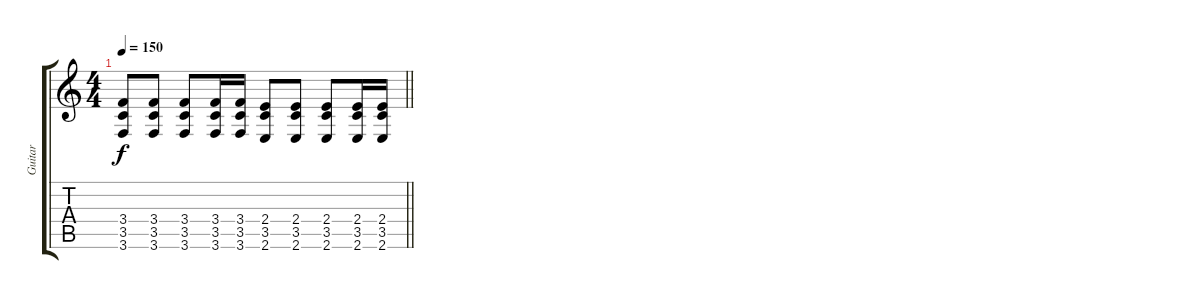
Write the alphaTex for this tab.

\track ("Guitar" "Guitar") {instrument distortionguitar}
\staff {score tabs}
\tuning (E4 B3 G3 D3 A2 D2) {hide}
\ts (4 4)
\tempo 150
\clef g2
\barLineRight lightlight
\ks c
(3.4 3.5 3.6).8{dy f} (3.4 3.5 3.6).8 (3.4 3.5 3.6).8 (3.4 3.5 3.6).16 (3.4 3.5 3.6).16 (2.4 3.5 2.6).8 (2.4 3.5 2.6).8 (2.4 3.5 2.6).8 (2.4 3.5 2.6).16 (2.4 3.5 2.6).16
